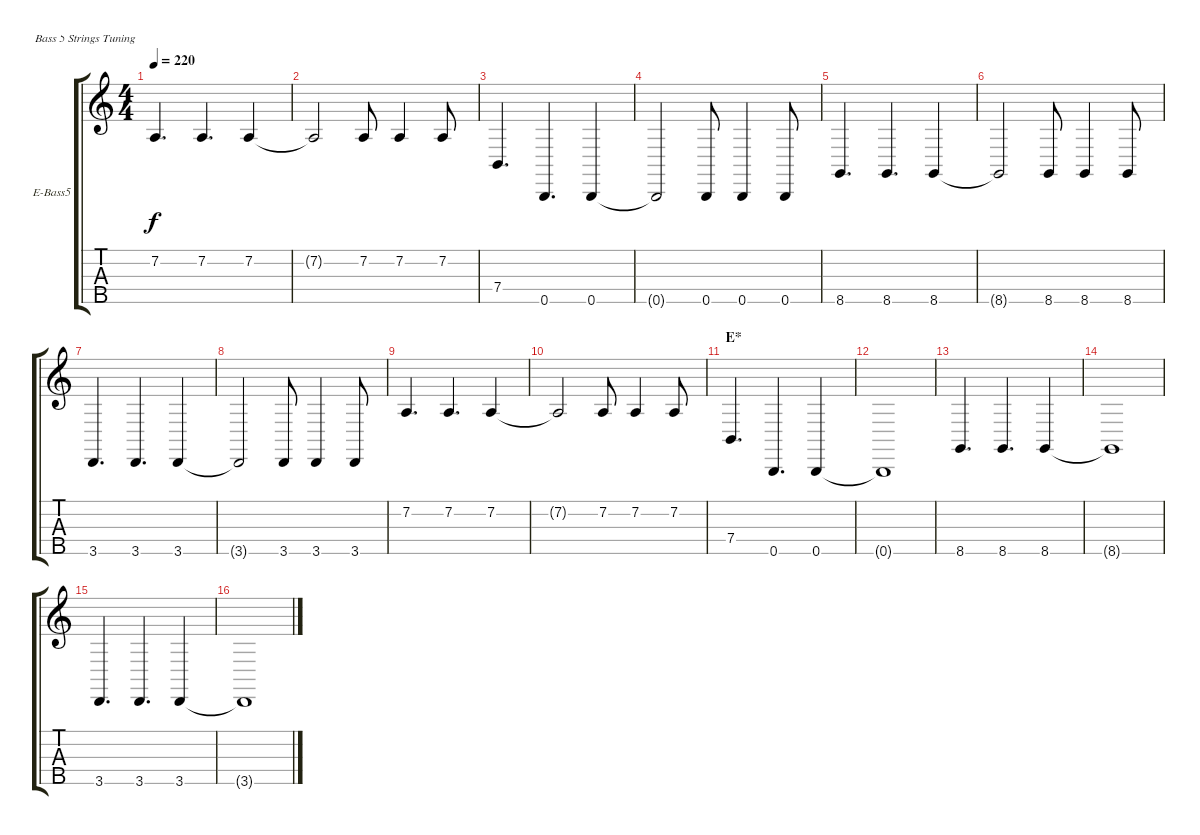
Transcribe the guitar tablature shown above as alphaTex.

\bracketExtendMode groupsimilarinstruments
\firstSystemTrackNameOrientation horizontal
\otherSystemsTrackNameOrientation horizontal
\track ("Bass" "E-Bass5") {instrument electricbassfinger}
\staff {score tabs}
\tuning (G2 D2 A1 E1 B0)
\ts (4 4)
\tempo 220
\clef g2
\ks c
7.2.4{d dy f} 7.2.4{d} 7.2.4 |
7.2{t}.2 7.2.8 7.2.4 7.2.8 |
7.4.4{d} 0.5.4{d} 0.5.4 |
0.5{t}.2 0.5.8 0.5.4 0.5.8 |
8.5.4{d} 8.5.4{d} 8.5.4 |
8.5{t}.2 8.5.8 8.5.4 8.5.8 |
3.5.4{d} 3.5.4{d} 3.5.4 |
3.5{t}.2 3.5.8 3.5.4 3.5.8 |
7.2.4{d} 7.2.4{d} 7.2.4 |
7.2{t}.2 7.2.8 7.2.4 7.2.8 |
\section ("" "E*")
7.4.4{d} 0.5.4{d} 0.5.4 |
0.5{t}.1 |
8.5.4{d} 8.5.4{d} 8.5.4 |
8.5{t}.1 |
3.5.4{d} 3.5.4{d} 3.5.4 |
3.5{t}.1
